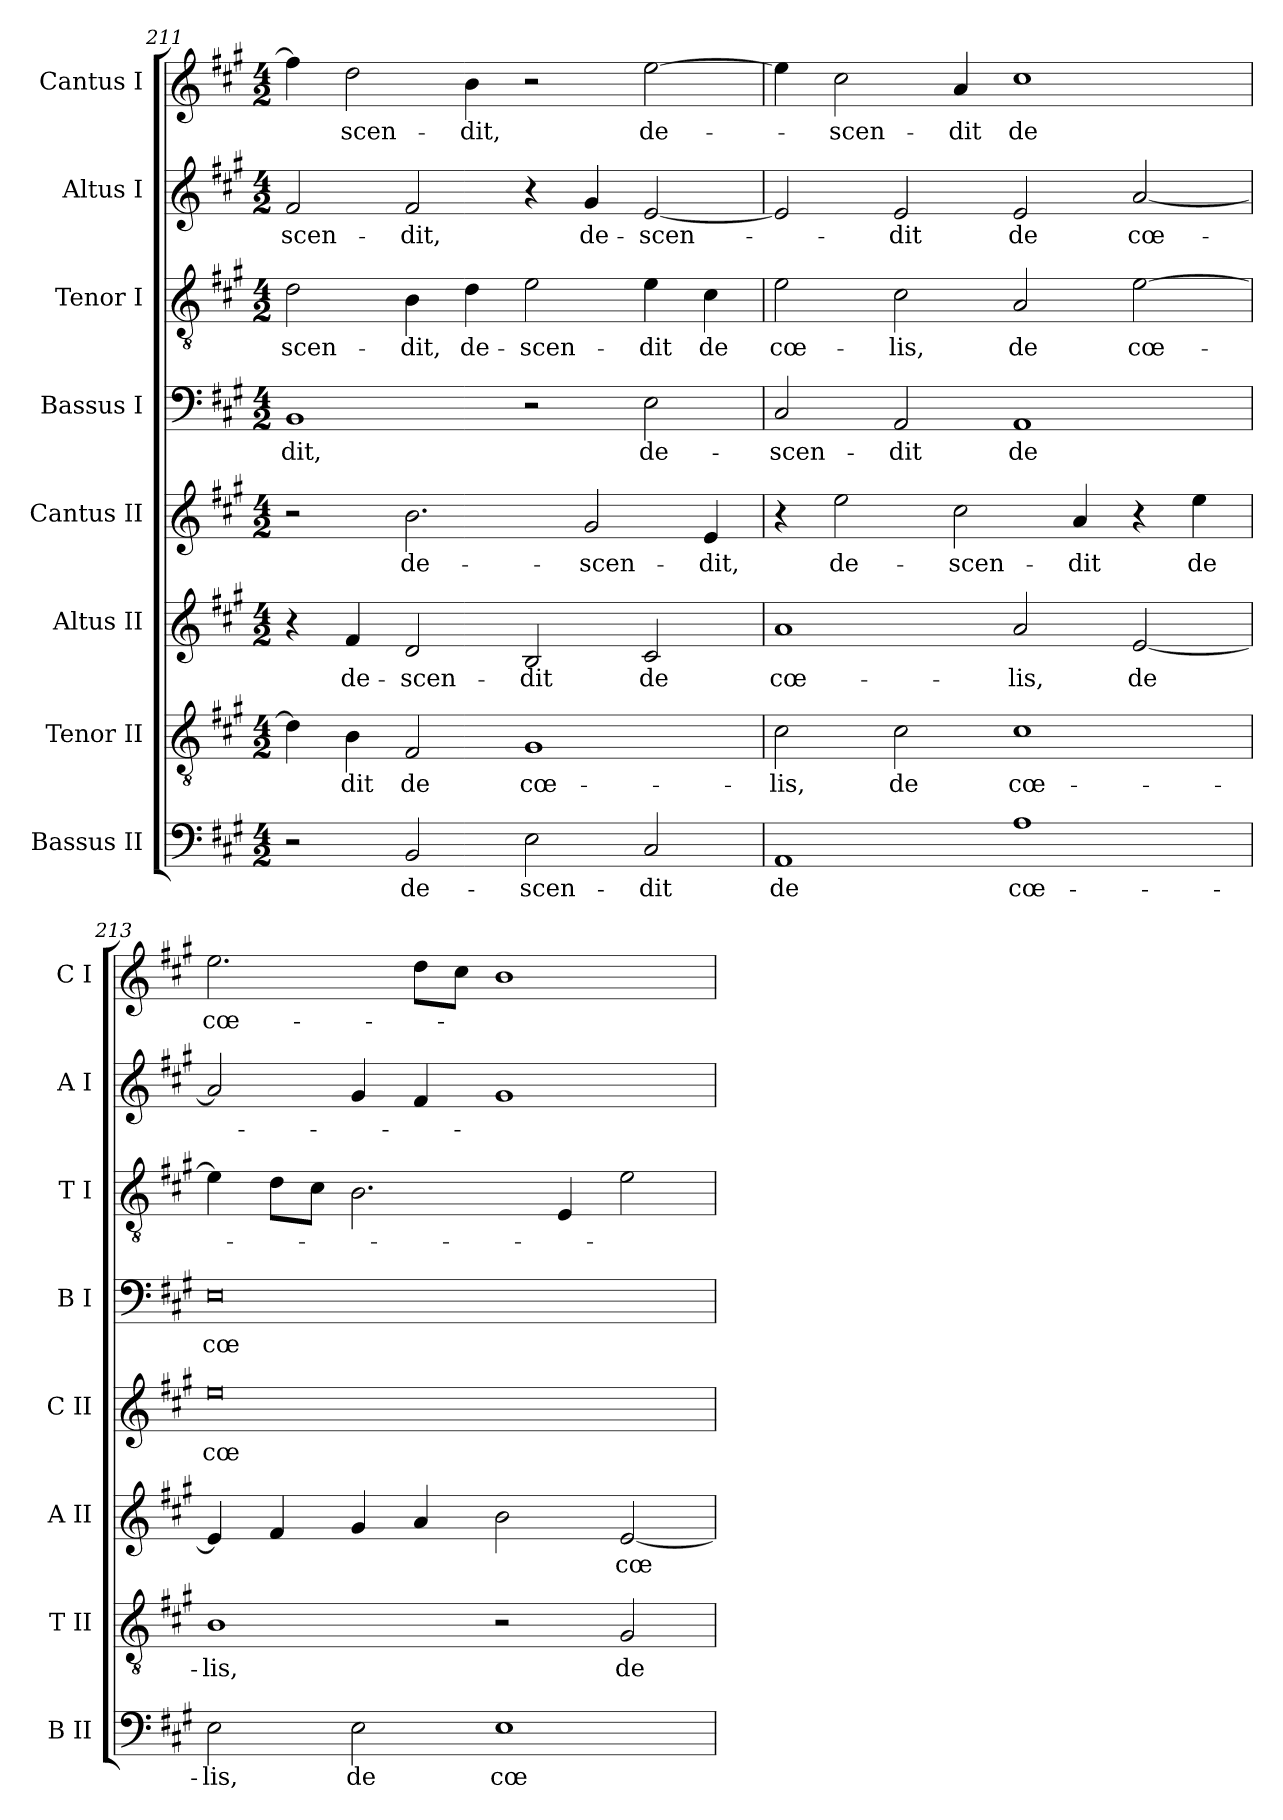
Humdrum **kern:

**kern	**text	**kern	**text	**kern	**text	**kern	**text	**kern	**text	**kern	**text	**kern	**text	**kern	**text
*part8	*part8	*part7	*part7	*part6	*part6	*part5	*part5	*part4	*part4	*part3	*part3	*part2	*part2	*part1	*part1
*staff8	*staff8	*staff7	*staff7	*staff6	*staff6	*staff5	*staff5	*staff4	*staff4	*staff3	*staff3	*staff2	*staff2	*staff1	*staff1
*I"Bassus II	*	*I"Tenor II	*	*I"Altus II	*	*I"Cantus II	*	*I"Bassus I	*	*I"Tenor I	*	*I"Altus I	*	*I"Cantus I	*
*I'B II	*	*I'T II	*	*I'A II	*	*I'C II	*	*I'B I	*	*I'T I	*	*I'A I	*	*I'C I	*
!!LO:LB:g=z
*clefF4	*	*clefGv2	*	*clefG2	*	*clefG2	*	*clefF4	*	*clefGv2	*	*clefG2	*	*clefG2	*
*k[f#c#g#]	*	*k[f#c#g#]	*	*k[f#c#g#]	*	*k[f#c#g#]	*	*k[f#c#g#]	*	*k[f#c#g#]	*	*k[f#c#g#]	*	*k[f#c#g#]	*
*A:	*	*A:	*	*A:	*	*A:	*	*A:	*	*A:	*	*A:	*	*A:	*
*M4/2	*	*M4/2	*	*M4/2	*	*M4/2	*	*M4/2	*	*M4/2	*	*M4/2	*	*M4/2	*
=211	=211	=211	=211	=211	=211	=211	=211	=211	=211	=211	=211	=211	=211	=211	=211
2r	.	4d\]	.	4r	.	2r	.	1BB	-dit,	2d\	-scen-	2f#/	-scen-	4ff#\]	.
.	.	4B\	-dit	4f#/	de-	.	.	.	.	.	.	.	.	2dd\	-scen-
2BB/	de-	2F#/	de	2d/	-scen-	2.b\	de-	.	.	4B\	-dit,	2f#/	-dit,	.	.
.	.	.	.	.	.	.	.	.	.	4d\	de-	.	.	4b\	-dit,
2E\	-scen-	1G#	cœ-	2B/	-dit	.	.	2r	.	2e\	-scen-	4r	.	2r	.
.	.	.	.	.	.	2g#/	-scen-	.	.	.	.	4g#/	de-	.	.
2C#/	-dit	.	.	2c#/	de	.	.	2E\	de-	4e\	-dit	[2e/	-scen-	[2ee\	de-
.	.	.	.	.	.	4e/	-dit,	.	.	4c#\	de	.	.	.	.
=212	=212	=212	=212	=212	=212	=212	=212	=212	=212	=212	=212	=212	=212	=212	=212
1AA	de	2c#\	-lis,	1a	cœ-	4r	.	2C#/	-scen-	2e\	cœ-	2e/]	.	4ee\]	.
.	.	.	.	.	.	2ee\	de-	.	.	.	.	.	.	2cc#\	-scen-
.	.	2c#\	de	.	.	.	.	2AA/	-dit	2c#\	-lis,	2e/	-dit	.	.
.	.	.	.	.	.	2cc#\	-scen-	.	.	.	.	.	.	4a/	-dit
1A	cœ-	1c#	cœ-	2a/	-lis,	.	.	1AA	de	2A/	de	2e/	de	1cc#	de
.	.	.	.	.	.	4a/	-dit	.	.	.	.	.	.	.	.
.	.	.	.	[2e/	de	4r	.	.	.	[2e\	cœ-	[2a/	cœ-	.	.
.	.	.	.	.	.	4ee\	de	.	.	.	.	.	.	.	.
=213	=213	=213	=213	=213	=213	=213	=213	=213	=213	=213	=213	=213	=213	=213	=213
2E\	-lis,	1B	-lis,	4e/]	.	0ee	cœ-	0E	cœ-	4e\]	.	2a/]	.	2.ee\	cœ-
.	.	.	.	4f#/	.	.	.	.	.	8d\L	.	.	.	.	.
.	.	.	.	.	.	.	.	.	.	8c#\J	.	.	.	.	.
2E\	de	.	.	4g#/	.	.	.	.	.	2.B\	.	4g#/	.	.	.
.	.	.	.	4a/	.	.	.	.	.	.	.	4f#/	.	8dd\L	.
.	.	.	.	.	.	.	.	.	.	.	.	.	.	8cc#\J	.
1E	cœ-	2r	.	2b\	.	.	.	.	.	.	.	1g#	.	1b	.
.	.	.	.	.	.	.	.	.	.	4E/	.	.	.	.	.
.	.	2G#/	de	[2e/	cœ-	.	.	.	.	2e\	.	.	.	.	.
=	=	=	=	=	=	=	=	=	=	=	=	=	=	=	=
*-	*-	*-	*-	*-	*-	*-	*-	*-	*-	*-	*-	*-	*-	*-	*-
